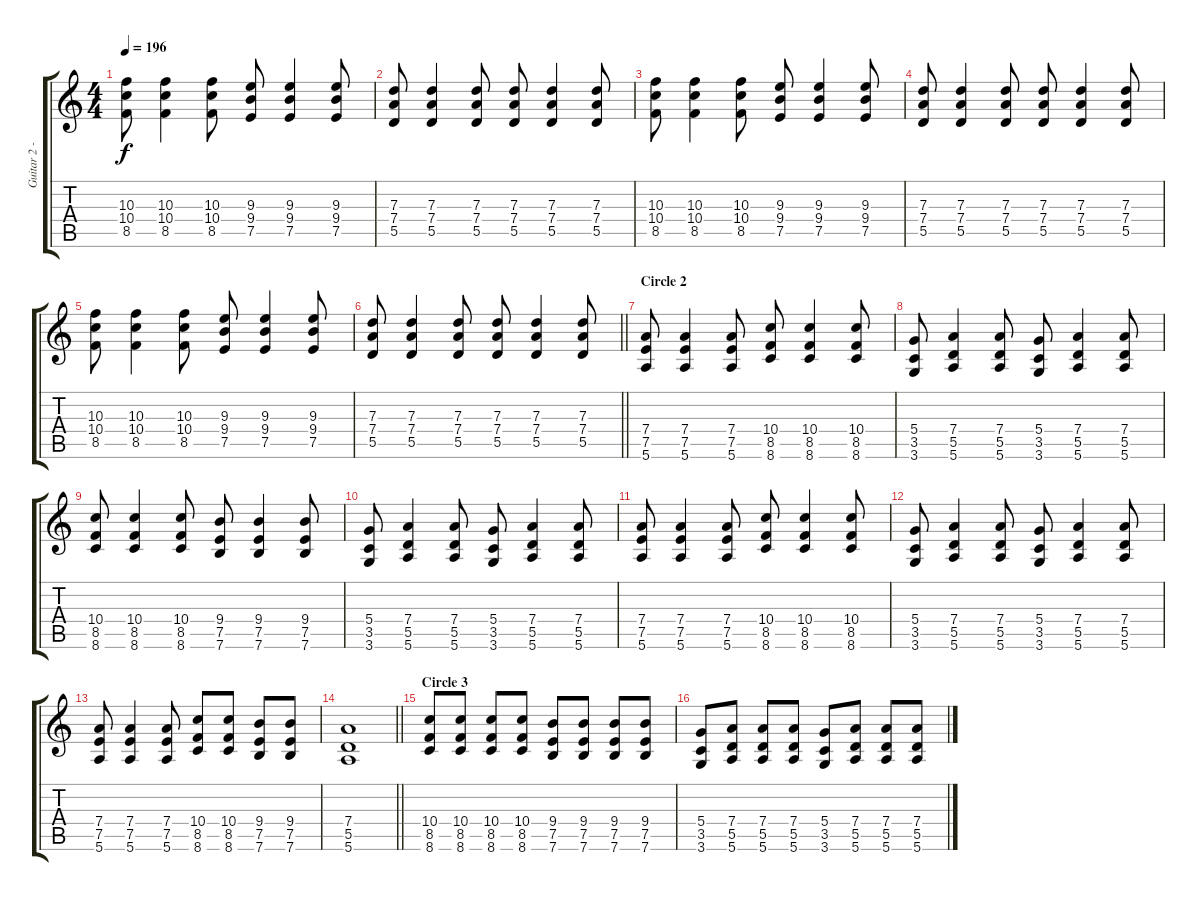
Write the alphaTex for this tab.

\track ("Guitar 2 - Dave Casillas" "Guitar 2 -") {instrument distortionguitar}
\staff {score tabs}
\tuning (E4 B3 G3 D3 A2 E2) {hide}
\ts (4 4)
\tempo 196
\clef g2
\ks c
(10.3 10.4 8.5).8{dy f} (10.3 10.4 8.5).4 (10.3 10.4 8.5).8 (9.3 9.4 7.5).8 (9.3 9.4 7.5).4 (9.3 9.4 7.5).8 |
(7.3 7.4 5.5).8 (7.3 7.4 5.5).4 (7.3 7.4 5.5).8 (7.3 7.4 5.5).8 (7.3 7.4 5.5).4 (7.3 7.4 5.5).8 |
(10.3 10.4 8.5).8 (10.3 10.4 8.5).4 (10.3 10.4 8.5).8 (9.3 9.4 7.5).8 (9.3 9.4 7.5).4 (9.3 9.4 7.5).8 |
(7.3 7.4 5.5).8 (7.3 7.4 5.5).4 (7.3 7.4 5.5).8 (7.3 7.4 5.5).8 (7.3 7.4 5.5).4 (7.3 7.4 5.5).8 |
(10.3 10.4 8.5).8 (10.3 10.4 8.5).4 (10.3 10.4 8.5).8 (9.3 9.4 7.5).8 (9.3 9.4 7.5).4 (9.3 9.4 7.5).8 |
\barLineRight lightlight
(7.3 7.4 5.5).8 (7.3 7.4 5.5).4 (7.3 7.4 5.5).8 (7.3 7.4 5.5).8 (7.3 7.4 5.5).4 (7.3 7.4 5.5).8 |
\section ("" "Circle 2")
(7.4 7.5 5.6).8 (7.4 7.5 5.6).4 (7.4 7.5 5.6).8 (10.4 8.5 8.6).8 (10.4 8.5 8.6).4 (10.4 8.5 8.6).8 |
(5.4 3.5 3.6).8 (7.4 5.5 5.6).4 (7.4 5.5 5.6).8 (5.4 3.5 3.6).8 (7.4 5.5 5.6).4 (7.4 5.5 5.6).8 |
(10.4 8.5 8.6).8 (10.4 8.5 8.6).4 (10.4 8.5 8.6).8 (9.4 7.5 7.6).8 (9.4 7.5 7.6).4 (9.4 7.5 7.6).8 |
(5.4 3.5 3.6).8 (7.4 5.5 5.6).4 (7.4 5.5 5.6).8 (5.4 3.5 3.6).8 (7.4 5.5 5.6).4 (7.4 5.5 5.6).8 |
(7.4 7.5 5.6).8 (7.4 7.5 5.6).4 (7.4 7.5 5.6).8 (10.4 8.5 8.6).8 (10.4 8.5 8.6).4 (10.4 8.5 8.6).8 |
(5.4 3.5 3.6).8 (7.4 5.5 5.6).4 (7.4 5.5 5.6).8 (5.4 3.5 3.6).8 (7.4 5.5 5.6).4 (7.4 5.5 5.6).8 |
(7.4 7.5 5.6).8 (7.4 7.5 5.6).4 (7.4 7.5 5.6).8 (10.4 8.5 8.6).8 (10.4 8.5 8.6).8 (9.4 7.5 7.6).8 (9.4 7.5 7.6).8 |
\barLineRight lightlight
(7.4 5.5 5.6).1 |
\section ("" "Circle 3")
(10.4 8.5 8.6).8 (10.4 8.5 8.6).8 (10.4 8.5 8.6).8 (10.4 8.5 8.6).8 (9.4 7.5 7.6).8 (9.4 7.5 7.6).8 (9.4 7.5 7.6).8 (9.4 7.5 7.6).8 |
(5.4 3.5 3.6).8 (7.4 5.5 5.6).8 (7.4 5.5 5.6).8 (7.4 5.5 5.6).8 (5.4 3.5 3.6).8 (7.4 5.5 5.6).8 (7.4 5.5 5.6).8 (7.4 5.5 5.6).8
